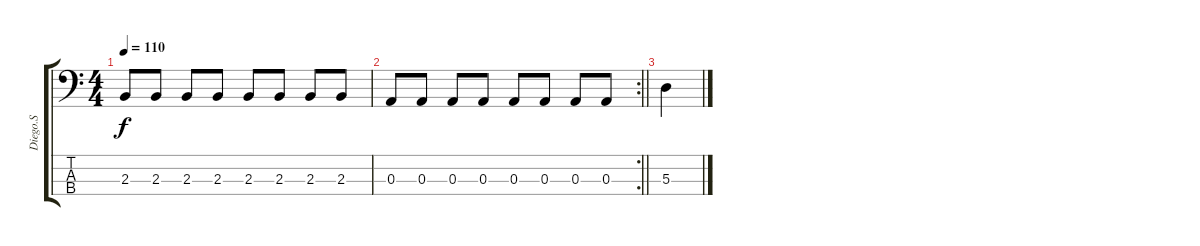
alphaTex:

\track ("Diego.S" "Diego.S") {instrument electricbassfinger}
\staff {score tabs}
\tuning (G2 D2 A1 E1) {hide}
\ts (4 4)
\tempo 110
\clef f4
\ks c
2.3.8{dy f} 2.3.8 2.3.8 2.3.8 2.3.8 2.3.8 2.3.8 2.3.8 |
\rc 2
\barLineRight lightlight
0.3.8 0.3.8 0.3.8 0.3.8 0.3.8 0.3.8 0.3.8 0.3.8 |
5.3.4
